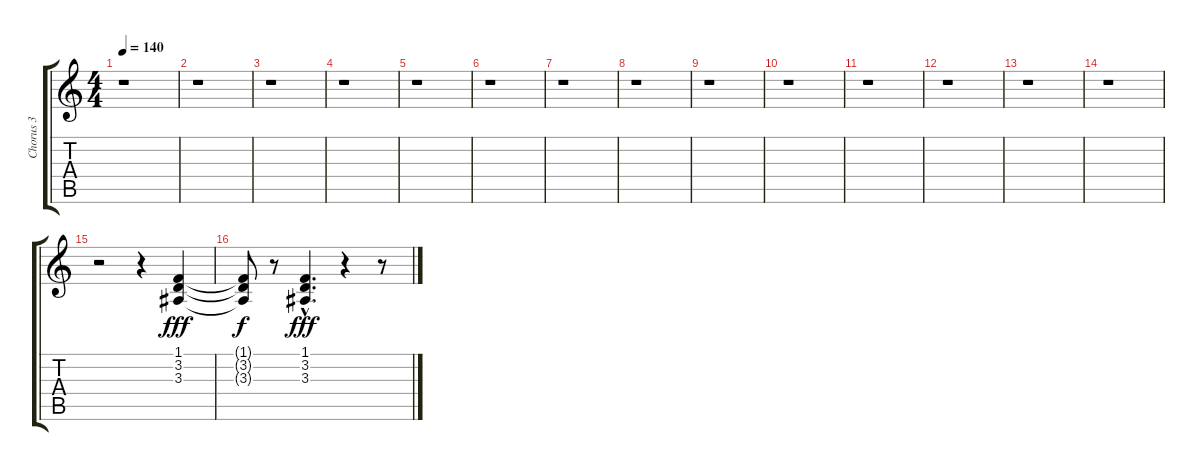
\track ("Chorus 3" "Chorus 3") {instrument synthvoice}
\staff {score tabs}
\tuning (E4 B3 G3 D3 A2 D2) {hide}
\ts (4 4)
\tempo 140
\clef g2
\ks c
r.1{dy fff} |
r.1 |
r.1 |
r.1 |
r.1 |
r.1 |
r.1 |
r.1 |
r.1 |
r.1 |
r.1 |
r.1 |
r.1 |
r.1 |
r.2 r.4 (1.1 3.2 3.3).4{instrument synthvoice} |
(1.1{t} 3.2{t} 3.3{t}).8{dy f} r.8 (1.1{hac} 3.2{hac} 3.3{hac}).4{d dy fff} r.4 r.8
